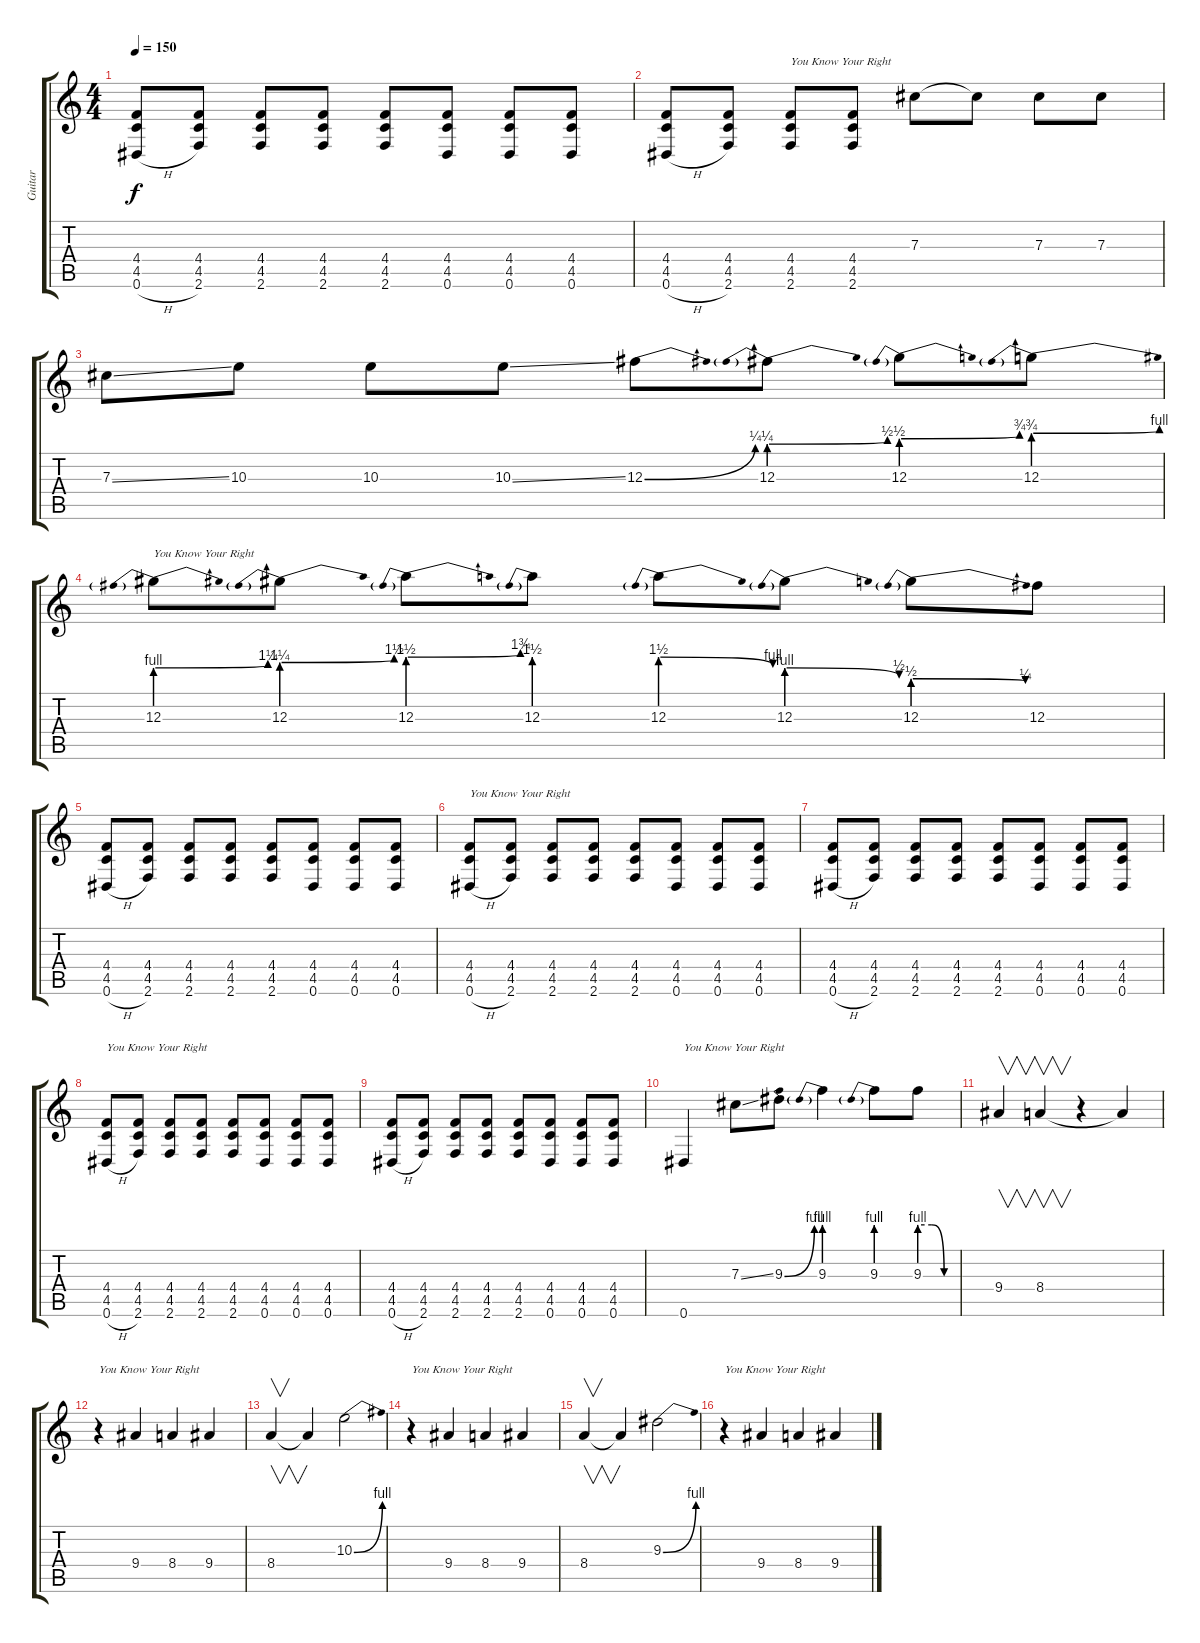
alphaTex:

\track ("Guitar" "Guitar") {instrument electricguitarmuted}
\staff {score tabs}
\tuning (Eb4 Bb3 Gb3 Db3 Ab2 Eb2) {hide}
\ts (4 4)
\tempo 150
\clef g2
\ks c
(4.4 4.5 0.6{h}).8{dy f instrument distortionguitar} (4.4 4.5 2.6).8 (4.4 4.5 2.6).8 (4.4 4.5 2.6).8 (4.4 4.5 2.6).8 (4.4 4.5 0.6).8 (4.4 4.5 0.6).8 (4.4 4.5 0.6).8 |
(4.4 4.5 0.6{h}).8 (4.4 4.5 2.6).8 (4.4 4.5 2.6).8{txt "You Know Your Right"} (4.4 4.5 2.6).8 7.3.8 7.3{t}.8 7.3.8 7.3.8 |
7.3{ss}.8 10.3.8 10.3.8 10.3{ss}.8 12.3{be (bend 0 0 60 1)}.8 12.3{be (prebendbend 0 1 60 2)}.8 12.3{be (prebendbend 0 2 60 3)}.8 12.3{be (prebendbend 0 3 60 4)}.8 |
12.3{be (prebendbend 0 4 60 5)}.8{txt "You Know Your Right"} 12.3{be (prebendbend 0 5 60 6)}.8 12.3{be (prebendbend 0 6 60 7)}.8 12.3{be (prebend 0 6 60 6)}.8 12.3{be (prebendrelease 0 6 60 4)}.8 12.3{be (prebendrelease 0 4 60 2)}.8 12.3{be (prebendrelease 0 2 60 1)}.8 12.3.8 |
(4.4 4.5 0.6{h}).8{instrument distortionguitar} (4.4 4.5 2.6).8 (4.4 4.5 2.6).8 (4.4 4.5 2.6).8 (4.4 4.5 2.6).8 (4.4 4.5 0.6).8 (4.4 4.5 0.6).8 (4.4 4.5 0.6).8 |
(4.4 4.5 0.6{h}).8{txt "You Know Your Right" instrument distortionguitar} (4.4 4.5 2.6).8 (4.4 4.5 2.6).8 (4.4 4.5 2.6).8 (4.4 4.5 2.6).8 (4.4 4.5 0.6).8 (4.4 4.5 0.6).8 (4.4 4.5 0.6).8 |
(4.4 4.5 0.6{h}).8{instrument distortionguitar} (4.4 4.5 2.6).8 (4.4 4.5 2.6).8 (4.4 4.5 2.6).8 (4.4 4.5 2.6).8 (4.4 4.5 0.6).8 (4.4 4.5 0.6).8 (4.4 4.5 0.6).8 |
(4.4 4.5 0.6{h}).8{txt "You Know Your Right" instrument distortionguitar} (4.4 4.5 2.6).8 (4.4 4.5 2.6).8 (4.4 4.5 2.6).8 (4.4 4.5 2.6).8 (4.4 4.5 0.6).8 (4.4 4.5 0.6).8 (4.4 4.5 0.6).8 |
(4.4 4.5 0.6{h}).8{instrument distortionguitar} (4.4 4.5 2.6).8 (4.4 4.5 2.6).8 (4.4 4.5 2.6).8 (4.4 4.5 2.6).8 (4.4 4.5 0.6).8 (4.4 4.5 0.6).8 (4.4 4.5 0.6).8 |
0.6.4{txt "You Know Your Right"} 7.3{ss}.8 9.3{be (bend 0 0 60 4)}.8 9.3{be (prebend 0 4 60 4)}.4 9.3{be (prebend 0 4 60 4)}.8 9.3{be (custom 0 4 20 4 40 0 60 0)}.8 |
9.4.4{v} 8.4.4{v} r.4 8.4{t}.4 |
r.4{txt "You Know Your Right"} 9.4.4 8.4.4 9.4.4 |
8.4.4{v} 8.4{t}.4 10.3{be (bend 0 0 60 4)}.2 |
r.4{txt "You Know Your Right"} 9.4.4 8.4.4 9.4.4 |
8.4.4{v} 8.4{t}.4 9.3{be (bend 0 0 60 4)}.2 |
r.4{txt "You Know Your Right"} 9.4.4 8.4.4 9.4.4
